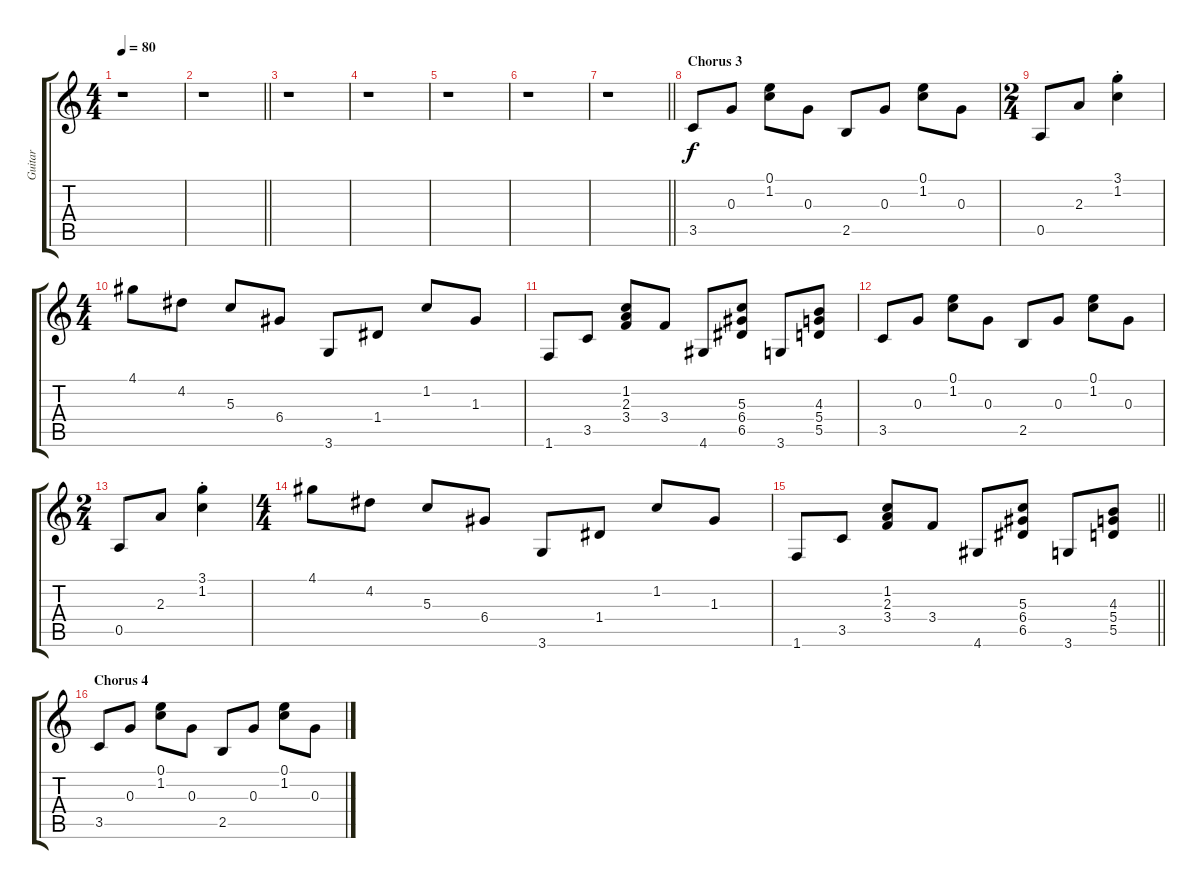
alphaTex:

\track ("Guitar" "Guitar") {instrument acousticguitarsteel}
\staff {score tabs}
\tuning (E4 B3 G3 D3 A2 E2) {hide}
\ts (4 4)
\tempo 80
\clef g2
\ks c
r.1{dy f} |
\barLineRight lightlight
r.1 |
r.1 |
r.1 |
r.1 |
r.1 |
\barLineRight lightlight
r.1 |
\section ("" "Chorus 3")
3.5.8 0.3.8 (0.1 1.2).8 0.3.8 2.5.8 0.3.8 (0.1 1.2).8 0.3.8 |
\ts (2 4)
0.5.8 2.3.8 (3.1{st} 1.2{st}).4 |
\ts (4 4)
4.1.8 4.2.8 5.3.8 6.4.8 3.6.8 1.4.8 1.2.8 1.3.8 |
1.6.8 3.5.8 (1.2 2.3 3.4).8 3.4.8 4.6.8 (5.3 6.4 6.5).8 3.6.8 (4.3 5.4 5.5).8 |
3.5.8 0.3.8 (0.1 1.2).8 0.3.8 2.5.8 0.3.8 (0.1 1.2).8 0.3.8 |
\ts (2 4)
0.5.8 2.3.8 (3.1{st} 1.2{st}).4 |
\ts (4 4)
4.1.8 4.2.8 5.3.8 6.4.8 3.6.8 1.4.8 1.2.8 1.3.8 |
\barLineRight lightlight
1.6.8 3.5.8 (1.2 2.3 3.4).8 3.4.8 4.6.8 (5.3 6.4 6.5).8 3.6.8 (4.3 5.4 5.5).8 |
\section ("" "Chorus 4")
3.5.8 0.3.8 (0.1 1.2).8 0.3.8 2.5.8 0.3.8 (0.1 1.2).8 0.3.8
